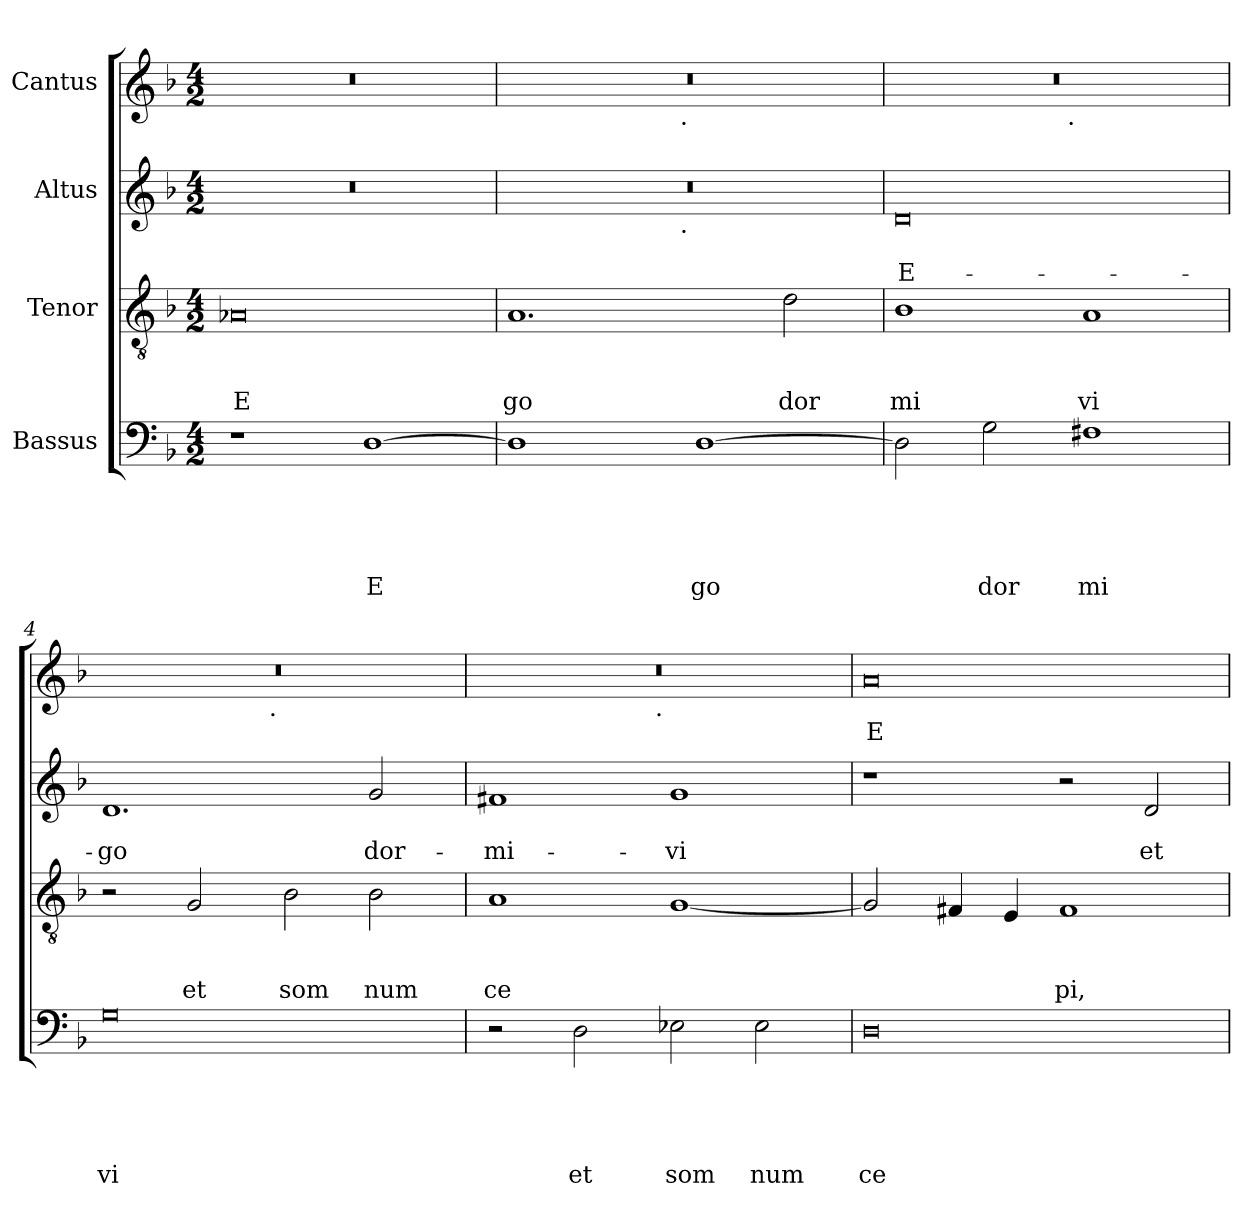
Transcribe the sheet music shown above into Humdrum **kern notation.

**kern	**text	**text	**text	**text	**text	**kern	**text	**text	**text	**kern	**text	**text	**kern	**text
*part4	*part4	*part4	*part4	*part4	*part4	*part3	*part3	*part3	*part3	*part2	*part2	*part2	*part1	*part1
*staff4	*staff4	*staff4	*staff4	*staff4	*staff4	*staff3	*staff3	*staff3	*staff3	*staff2	*staff2	*staff2	*staff1	*staff1
*I"Bassus	*	*	*	*	*	*I"Tenor	*	*	*	*I"Altus	*	*	*I"Cantus	*
*clefF4	*	*	*	*	*	*clefGv2	*	*	*	*clefG2	*	*	*clefG2	*
*k[b-]	*	*	*	*	*	*k[b-]	*	*	*	*k[b-]	*	*	*k[b-]	*
*F:	*	*	*	*	*	*F:	*	*	*	*F:	*	*	*F:	*
*M4/2	*	*	*	*	*	*M4/2	*	*	*	*M4/2	*	*	*M4/2	*
=1	=1	=1	=1	=1	=1	=1	=1	=1	=1	=1	=1	=1	=1	=1
!	!	!	!	!	!	!	!	!	!LO:LY:b	!	!	!	!	!
1r	.	.	.	.	.	0A-X	.	.	E	0r	.	.	0r	.
!	!	!	!	!	!LO:LY:b	!	!	!	!	!	!	!	!	!
[>1D	.	.	.	.	E	.	.	.	.	.	.	.	.	.
=2	=2	=2	=2	=2	=2	=2	=2	=2	=2	=2	=2	=2	=2	=2
!	!	!	!	!	!	!	!	!	!LO:LY:b	!	!	!	!	!
*	*	*	*	*	*	*	*	*	*	*^	*	*	*^	*
1D]	.	.	.	.	.	1.A	.	.	go	0r	2ryy	.	.	0r	2ryy	.
.	.	.	.	.	.	.	.	.	.	.	4...ryy	.	.	.	4...ryy	.
!	!	!	!	!	!	!	!	!	!	!	!	!	!	!	!LO:TX:b:t=.	!
!	!	!	!	!	!	!	!	!	!	!	!LO:TX:b:t=.	!	!	!	!	!
.	.	.	.	.	.	.	.	.	.	.	1ryy	.	.	.	1ryy	.
!	!	!	!	!	!LO:LY:b	!	!	!	!	!	!	!	!	!	!	!
[>1D	.	.	.	.	go	.	.	.	.	.	.	.	.	.	.	.
!	!	!	!	!	!	!	!	!	!LO:LY:b	!	!	!	!	!	!	!
.	.	.	.	.	.	2d\	.	.	dor	.	.	.	.	.	.	.
.	.	.	.	.	.	.	.	.	.	.	32ryy	.	.	.	32ryy	.
=3	=3	=3	=3	=3	=3	=3	=3	=3	=3	=3	=3	=3	=3	=3	=3	=3
!	!	!	!	!	!	!	!	!	!LO:LY:b	!	!	!	!LO:LY:b	!	!	!
*	*	*	*	*	*	*	*	*	*	*v	*v	*	*	*	*	*
2D\]	.	.	.	.	.	1B-	.	.	mi	0d	.	E-	0r	2ryy	.
!	!	!	!	!	!LO:LY:b	!	!	!	!	!	!	!	!	!	!
2G\	.	.	.	.	dor	.	.	.	.	.	.	.	.	4...ryy	.
!	!	!	!	!	!	!	!	!	!	!	!	!	!	!LO:TX:b:t=.	!
.	.	.	.	.	.	.	.	.	.	.	.	.	.	1ryy	.
!	!	!	!	!	!LO:LY:b	!	!	!	!LO:LY:b	!	!	!	!	!	!
1F#X	.	.	.	.	mi	1A	.	.	vi	.	.	.	.	.	.
.	.	.	.	.	.	.	.	.	.	.	.	.	.	32ryy	.
=4	=4	=4	=4	=4	=4	=4	=4	=4	=4	=4	=4	=4	=4	=4	=4
!	!	!	!	!	!LO:LY:b	!	!	!	!	!	!	!LO:LY:b	!	!	!
0G	.	.	.	.	vi	2r	.	.	.	1.d	.	-go	0r	2ryy	.
!	!	!	!	!	!	!	!	!	!LO:LY:b	!	!	!	!	!	!
.	.	.	.	.	.	2G/	.	.	et	.	.	.	.	4...ryy	.
!	!	!	!	!	!	!	!	!	!	!	!	!	!	!LO:TX:b:t=.	!
.	.	.	.	.	.	.	.	.	.	.	.	.	.	1ryy	.
!	!	!	!	!	!	!	!	!	!LO:LY:b	!	!	!	!	!	!
.	.	.	.	.	.	2B-\	.	.	som	.	.	.	.	.	.
!	!	!	!	!	!	!	!	!	!LO:LY:b	!	!	!LO:LY:b	!	!	!
.	.	.	.	.	.	2B-\	.	.	num	2g/	.	dor-	.	.	.
.	.	.	.	.	.	.	.	.	.	.	.	.	.	32ryy	.
=5	=5	=5	=5	=5	=5	=5	=5	=5	=5	=5	=5	=5	=5	=5	=5
!	!	!	!	!	!	!	!	!	!LO:LY:b	!	!	!LO:LY:b	!	!	!
2r	.	.	.	.	.	1A	.	.	ce	1f#X	.	-mi-	0r	2ryy	.
!	!	!	!	!	!LO:LY:b	!	!	!	!	!	!	!	!	!	!
2D\	.	.	.	.	et	.	.	.	.	.	.	.	.	4...ryy	.
!	!	!	!	!	!	!	!	!	!	!	!	!	!	!LO:TX:b:t=.	!
.	.	.	.	.	.	.	.	.	.	.	.	.	.	1ryy	.
!	!	!	!	!	!LO:LY:b	!	!	!	!	!	!	!LO:LY:b	!	!	!
2E-X\	.	.	.	.	som	[<1G	.	.	.	1g	.	-vi	.	.	.
!	!	!	!	!	!LO:LY:b	!	!	!	!	!	!	!	!	!	!
2E-\	.	.	.	.	num	.	.	.	.	.	.	.	.	.	.
.	.	.	.	.	.	.	.	.	.	.	.	.	.	32ryy	.
!!LO:LB:g=z
=6	=6	=6	=6	=6	=6	=6	=6	=6	=6	=6	=6	=6	=6	=6	=6
!	!	!	!	!	!LO:LY:b	!	!	!	!	!	!	!	!	!	!LO:LY:b
*	*	*	*	*	*	*	*	*	*	*	*	*	*v	*v	*
0D	.	.	.	.	ce-	2G/]	.	.	.	1r	.	.	0a	E
.	.	.	.	.	.	4F#X/	.	.	.	.	.	.	.	.
.	.	.	.	.	.	4E/	.	.	.	.	.	.	.	.
!	!	!	!	!	!	!	!	!	!LO:LY:b	!	!	!	!	!
.	.	.	.	.	.	1F#	.	.	pi,	2r	.	.	.	.
!	!	!	!	!	!	!	!	!	!	!	!	!LO:LY:b	!	!
.	.	.	.	.	.	.	.	.	.	2d/	.	et	.	.
=	=	=	=	=	=	=	=	=	=	=	=	=	=	=
*-	*-	*-	*-	*-	*-	*-	*-	*-	*-	*-	*-	*-	*-	*-
